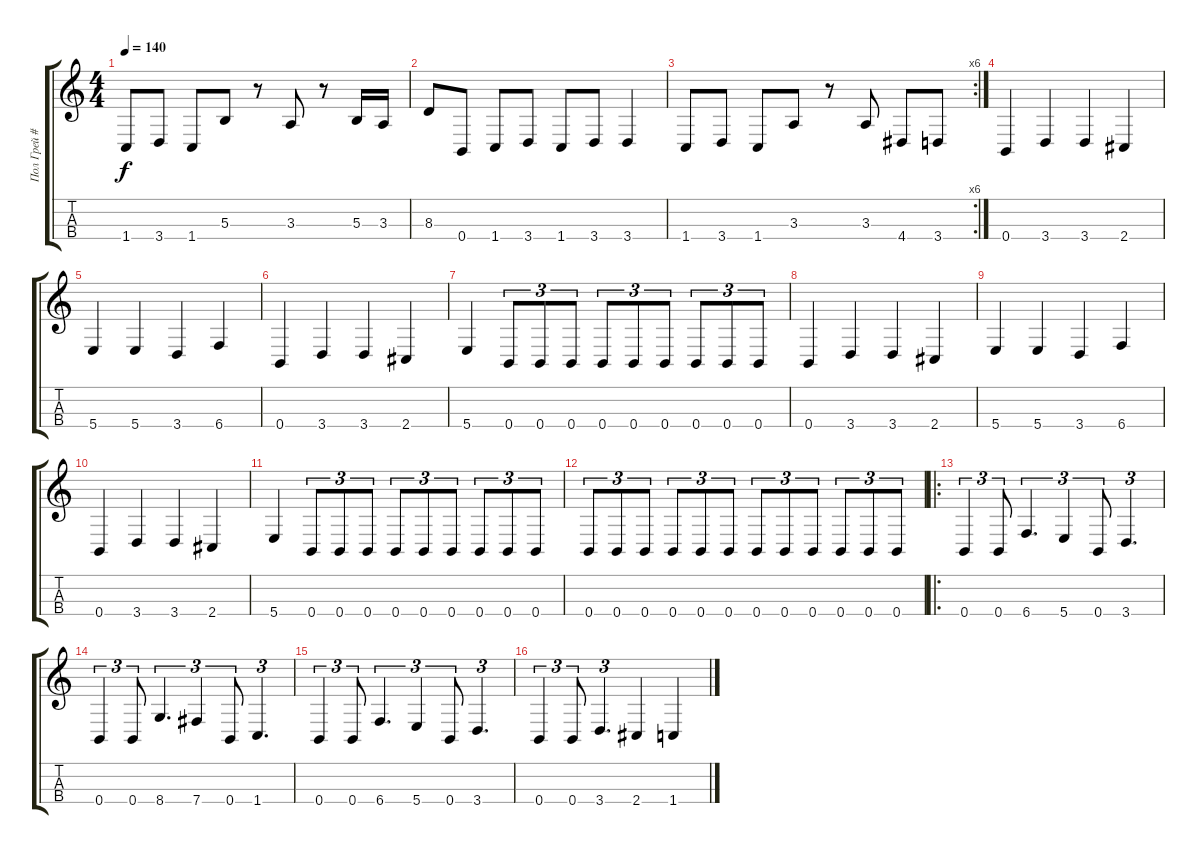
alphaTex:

\track ("Пол Грей #2" "Пол Грей #") {instrument electricbassfinger}
\staff {score tabs}
\tuning (G2 B2 Gb2 B1) {hide}
\ts (4 4)
\tempo 140
\clef g2
\ks c
1.4.8{dy f} 3.4.8 1.4.8 5.3.8 r.8 3.3.8 r.8 5.3.16 3.3.16 |
8.3.8 0.4.8 1.4.8 3.4.8 1.4.8 3.4.8 3.4.4 |
\rc 6
1.4.8 3.4.8 1.4.8 3.3.8 r.8 3.3.8 4.4.8 3.4.8 |
0.4.4 3.4.4 3.4.4 2.4.4 |
5.4.4 5.4.4 3.4.4 6.4.4 |
0.4.4 3.4.4 3.4.4 2.4.4 |
5.4.4 0.4.8{tu (3 2)} 0.4.8{tu (3 2)} 0.4.8{tu (3 2)} 0.4.8{tu (3 2)} 0.4.8{tu (3 2)} 0.4.8{tu (3 2)} 0.4.8{tu (3 2)} 0.4.8{tu (3 2)} 0.4.8{tu (3 2)} |
0.4.4 3.4.4 3.4.4 2.4.4 |
5.4.4 5.4.4 3.4.4 6.4.4 |
0.4.4 3.4.4 3.4.4 2.4.4 |
5.4.4 0.4.8{tu (3 2)} 0.4.8{tu (3 2)} 0.4.8{tu (3 2)} 0.4.8{tu (3 2)} 0.4.8{tu (3 2)} 0.4.8{tu (3 2)} 0.4.8{tu (3 2)} 0.4.8{tu (3 2)} 0.4.8{tu (3 2)} |
0.4.8{tu (3 2)} 0.4.8{tu (3 2)} 0.4.8{tu (3 2)} 0.4.8{tu (3 2)} 0.4.8{tu (3 2)} 0.4.8{tu (3 2)} 0.4.8{tu (3 2)} 0.4.8{tu (3 2)} 0.4.8{tu (3 2)} 0.4.8{tu (3 2)} 0.4.8{tu (3 2)} 0.4.8{tu (3 2)} |
\ro
0.4.4{tu (3 2)} 0.4.8{tu (3 2)} 6.4.4{d tu (3 2)} 5.4.4{tu (3 2)} 0.4.8{tu (3 2)} 3.4.4{d tu (3 2)} |
0.4.4{tu (3 2)} 0.4.8{tu (3 2)} 8.4.4{d tu (3 2)} 7.4.4{tu (3 2)} 0.4.8{tu (3 2)} 1.4.4{d tu (3 2)} |
0.4.4{tu (3 2)} 0.4.8{tu (3 2)} 6.4.4{d tu (3 2)} 5.4.4{tu (3 2)} 0.4.8{tu (3 2)} 3.4.4{d tu (3 2)} |
0.4.4{tu (3 2)} 0.4.8{tu (3 2)} 3.4.4{d tu (3 2)} 2.4.4 1.4.4
